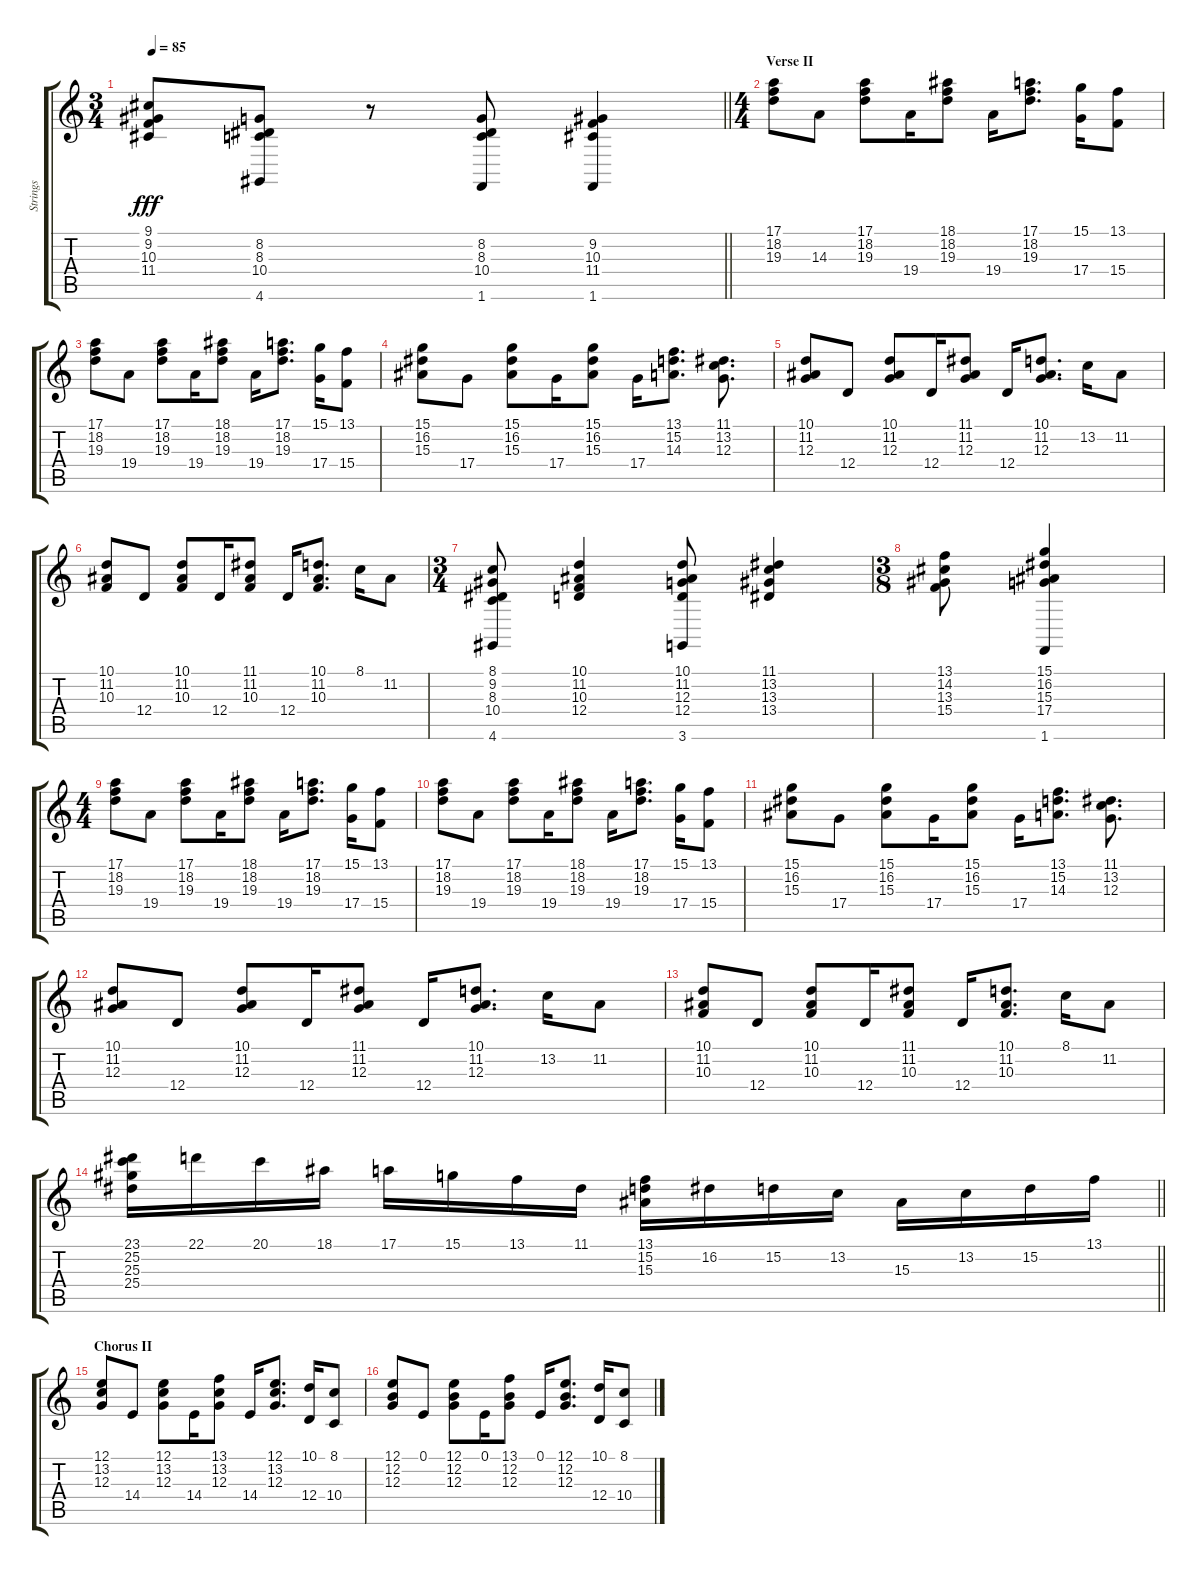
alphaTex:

\track ("Strings" "Strings") {instrument stringensemble1}
\staff {score tabs}
\tuning (E4 B3 G3 D3 A2 E2) {hide}
\ts (3 4)
\tempo 85
\clef g2
\barLineRight lightlight
\ks c
(9.1 9.2 10.3 11.4).8{dy fff} (8.2 8.3 10.4 4.6).8 r.8 (8.2 8.3 10.4 1.6).8 (9.2 10.3 11.4 1.6).4 |
\ts (4 4)
\section ("" "Verse II")
(17.1 18.2 19.3).8 14.3.8 (17.1 18.2 19.3).8 19.4.16 (18.1 18.2 19.3).8 19.4.16 (17.1 18.2 19.3).8{d} (15.1 17.4).16 (13.1 15.4).8 |
(17.1 18.2 19.3).8 19.4.8 (17.1 18.2 19.3).8 19.4.16 (18.1 18.2 19.3).8 19.4.16 (17.1 18.2 19.3).8{d} (15.1 17.4).16 (13.1 15.4).8 |
(15.1 16.2 15.3).8 17.4.8 (15.1 16.2 15.3).8 17.4.16 (15.1 16.2 15.3).8 17.4.16 (13.1 15.2 14.3).8{d} (11.1 13.2 12.3).8{d} |
(10.1 11.2 12.3).8 12.4.8 (10.1 11.2 12.3).8 12.4.16 (11.1 11.2 12.3).8 12.4.16 (10.1 11.2 12.3).8{d} 13.2.16 11.2.8 |
(10.1 11.2 10.3).8 12.4.8 (10.1 11.2 10.3).8 12.4.16 (11.1 11.2 10.3).8 12.4.16 (10.1 11.2 10.3).8{d} 8.1.16 11.2.8 |
\ts (3 4)
(8.1 9.2 8.3 10.4 4.6).8 (10.1 11.2 10.3 12.4).4 (10.1 11.2 12.3 12.4 3.6).8 (11.1 13.2 13.3 13.4).4 |
\ts (3 8)
(13.1 14.2 13.3 15.4).8 (15.1 16.2 15.3 17.4 1.6).4 |
\ts (4 4)
(17.1 18.2 19.3).8 19.4.8 (17.1 18.2 19.3).8 19.4.16 (18.1 18.2 19.3).8 19.4.16 (17.1 18.2 19.3).8{d} (15.1 17.4).16 (13.1 15.4).8 |
(17.1 18.2 19.3).8 19.4.8 (17.1 18.2 19.3).8 19.4.16 (18.1 18.2 19.3).8 19.4.16 (17.1 18.2 19.3).8{d} (15.1 17.4).16 (13.1 15.4).8 |
(15.1 16.2 15.3).8 17.4.8 (15.1 16.2 15.3).8 17.4.16 (15.1 16.2 15.3).8 17.4.16 (13.1 15.2 14.3).8{d} (11.1 13.2 12.3).8{d} |
(10.1 11.2 12.3).8 12.4.8 (10.1 11.2 12.3).8 12.4.16 (11.1 11.2 12.3).8 12.4.16 (10.1 11.2 12.3).8{d} 13.2.16 11.2.8 |
(10.1 11.2 10.3).8 12.4.8 (10.1 11.2 10.3).8 12.4.16 (11.1 11.2 10.3).8 12.4.16 (10.1 11.2 10.3).8{d} 8.1.16 11.2.8 |
\barLineRight lightlight
(23.1 25.2 25.3 25.4).16 22.1.16 20.1.16 18.1.16 17.1.16 15.1.16 13.1.16 11.1.16 (13.1 15.2 15.3).16 16.2.16 15.2.16 13.2.16 15.3.16 13.2.16 15.2.16 13.1.16 |
\section ("" "Chorus II")
(12.1 13.2 12.3).8 14.4.8 (12.1 13.2 12.3).8 14.4.16 (13.1 13.2 12.3).8 14.4.16 (12.1 13.2 12.3).8{d} (10.1 12.4).16 (8.1 10.4).8 |
(12.1 12.2 12.3).8 0.1.8 (12.1 12.2 12.3).8 0.1.16 (13.1 12.2 12.3).8 0.1.16 (12.1 12.2 12.3).8{d} (10.1 12.4).16 (8.1 10.4).8
